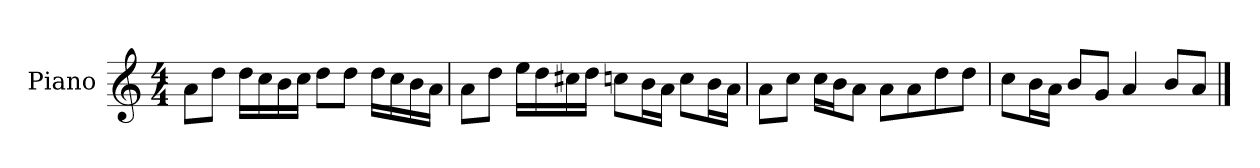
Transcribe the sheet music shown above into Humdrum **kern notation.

**kern
*part1
*staff1
*I"Piano
*I'P-no
*clefG2
*k[]
*M4/4
*MM90
=1
8a\L
8dd\J
16dd\LL
16cc\
16b\
16cc\JJ
8dd\L
8dd\J
16dd\LL
16cc\
16b\
16a\JJ
=2
8a\L
8dd\J
16ee\LL
16dd\
16cc#X\
16dd\JJ
8ccn\L
16b\L
16a\JJ
8cc\L
16b\L
16a\JJ
=3
8a\L
8cc\J
16cc\LL
16b\J
8a\J
8a\L
8a\
8dd\
8dd\J
=4
8cc\L
16b\L
16a\JJ
8b/L
8g/J
4a/
8b/L
8a/J
==
*-
